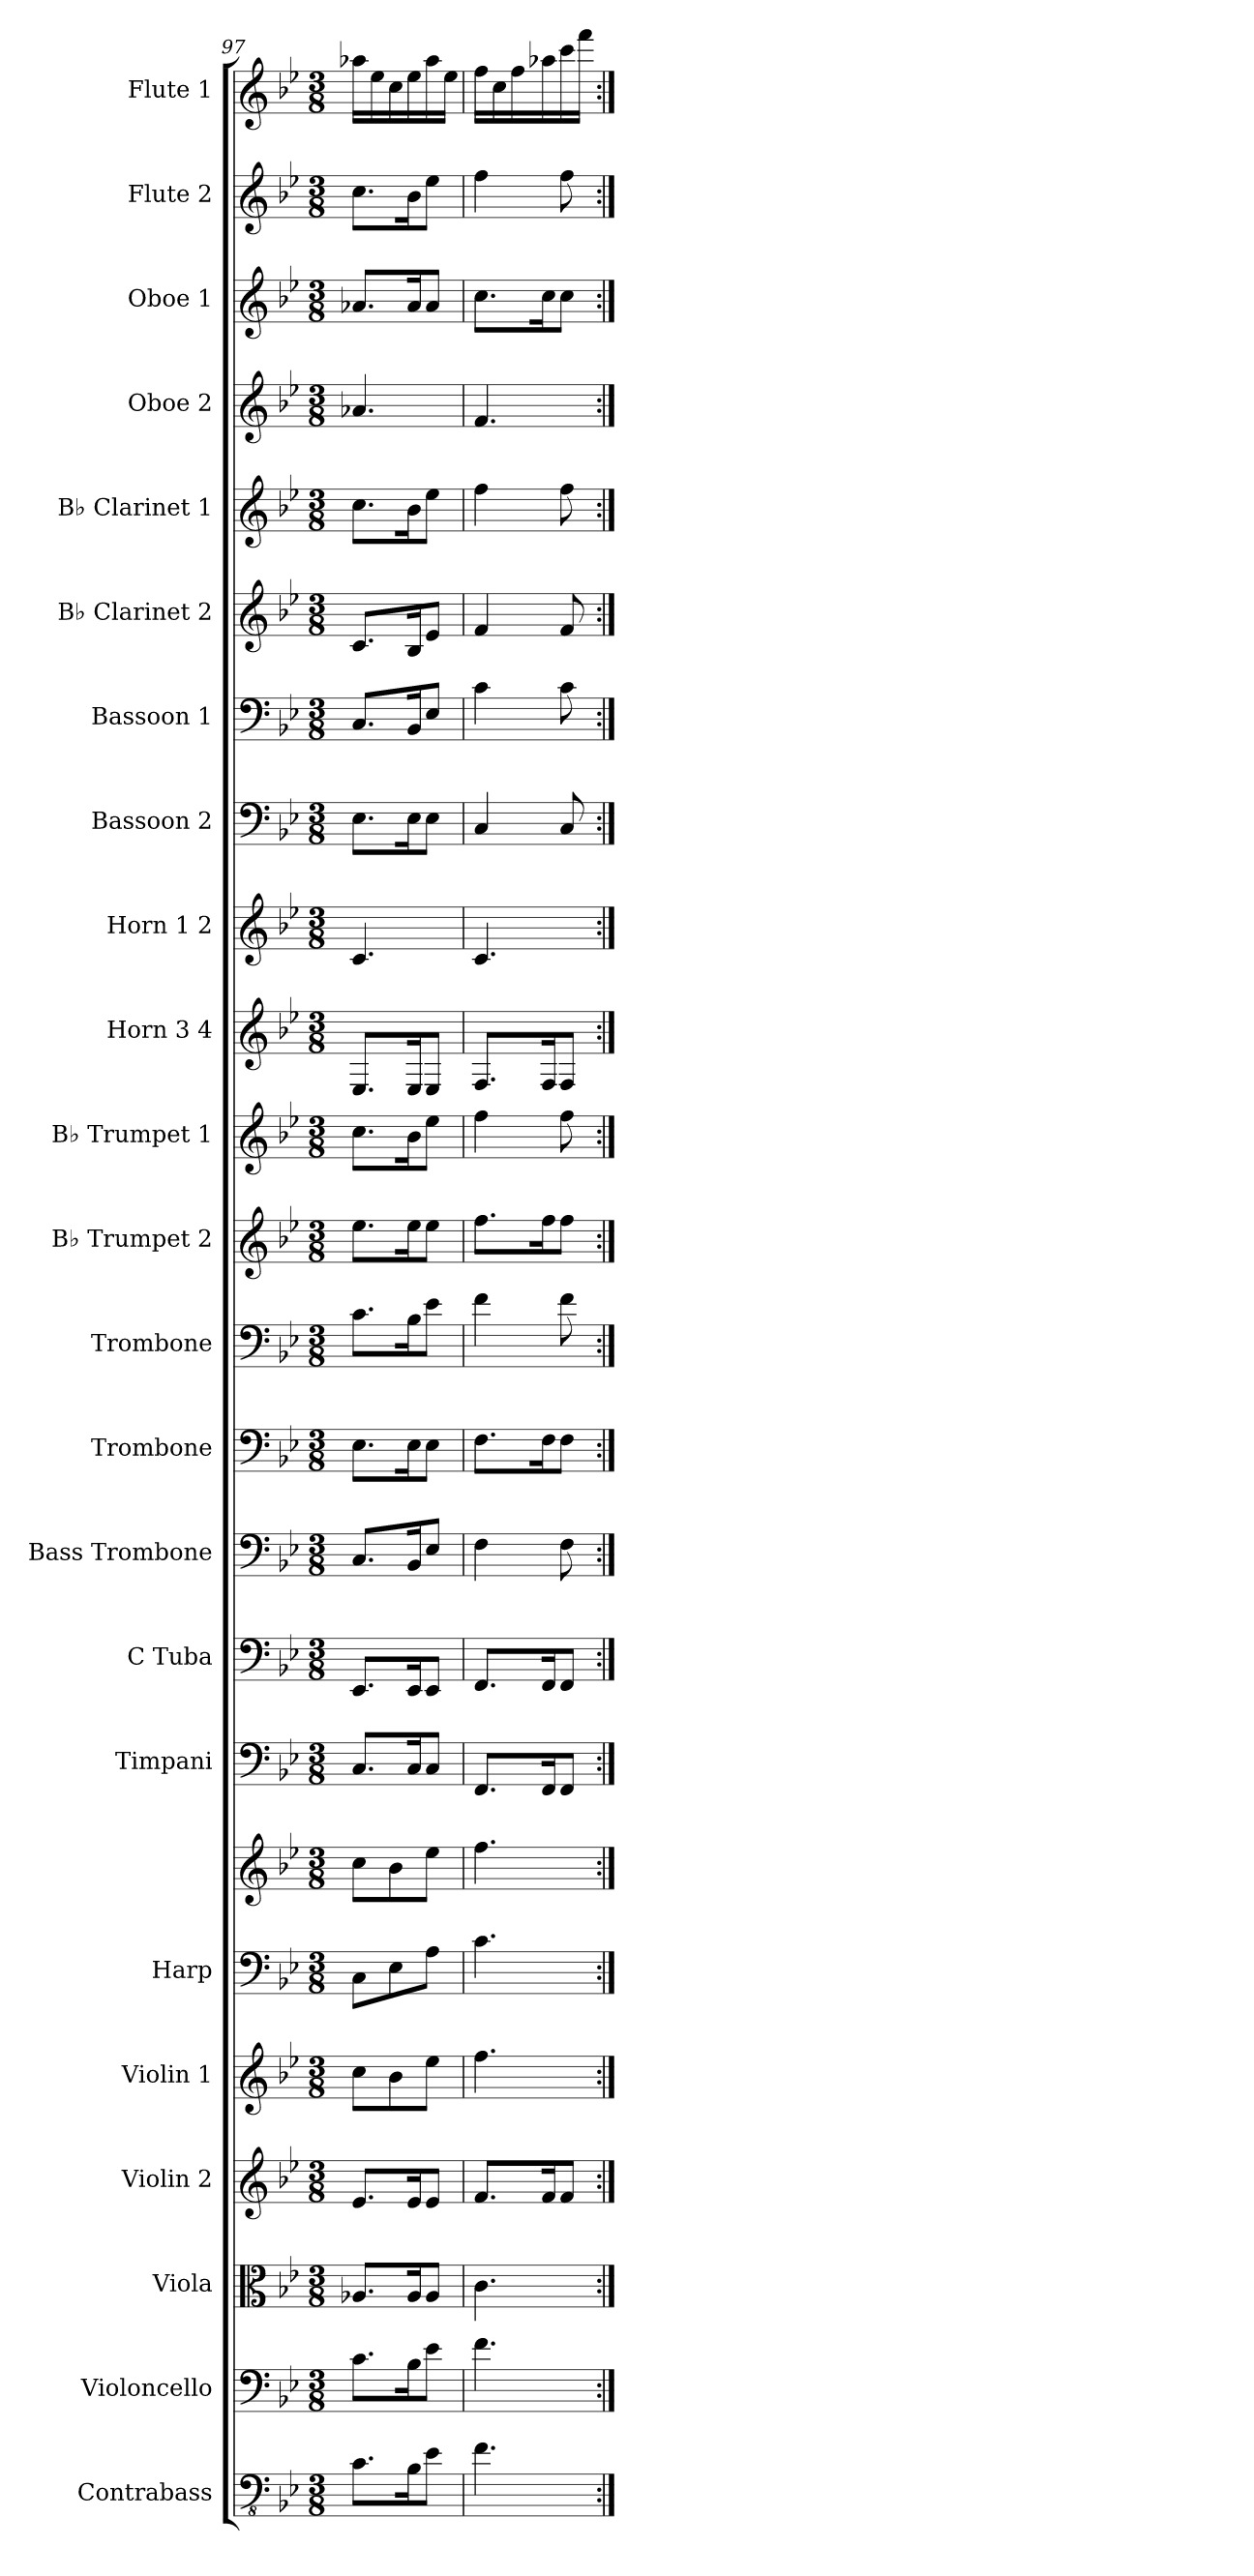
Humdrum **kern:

**kern	**kern	**kern	**kern	**kern	**kern	**kern	**kern	**kern	**kern	**kern	**kern	**kern	**kern	**kern	**kern	**kern	**kern	**kern	**kern	**kern	**kern	**kern	**kern
*part23	*part22	*part21	*part20	*part19	*part18	*part18	*part17	*part16	*part15	*part14	*part13	*part12	*part11	*part10	*part9	*part8	*part7	*part6	*part5	*part4	*part3	*part2	*part1
*staff24	*staff23	*staff22	*staff21	*staff20	*staff19	*staff18	*staff17	*staff16	*staff15	*staff14	*staff13	*staff12	*staff11	*staff10	*staff9	*staff8	*staff7	*staff6	*staff5	*staff4	*staff3	*staff2	*staff1
*I"Contrabass	*I"Violoncello	*I"Viola	*I"Violin 2	*I"Violin 1	*I"Harp	*	*I"Timpani	*I"C Tuba	*I"Bass Trombone	*I"Trombone	*I"Trombone	*I"B♭ Trumpet 2	*I"B♭ Trumpet 1	*I"Horn 3 4	*I"Horn 1 2	*I"Bassoon 2	*I"Bassoon 1	*I"B♭ Clarinet 2	*I"B♭ Clarinet 1	*I"Oboe 2	*I"Oboe 1	*I"Flute 2	*I"Flute 1
*I'Cbs.	*I'Vlc.	*I'Vla.	*I'Vln. 2	*I'Vln. 1	*I'Hrp.	*	*I'Timp.	*I'C Tu.	*I'B. Trb.	*I'Trb.	*I'Trb.	*I'B♭ Tpt. 2	*I'B♭ Tpt. 1	*I'Hn. 3 4	*I'Hn. 1 2	*I'Bsn. 2	*I'Bsn. 1	*I'B♭ Cl. 2	*I'B♭ Cl. 1	*I'Ob. 2	*I'Ob. 1	*I'Fl. 2	*I'Fl. 1
!!LO:PB:g=z
*clefFv4	*clefF4	*clefC3	*clefG2	*clefG2	*clefF4	*clefG2	*clefF4	*clefF4	*clefF4	*clefF4	*clefF4	*clefG2	*clefG2	*clefG2	*clefG2	*clefF4	*clefF4	*clefG2	*clefG2	*clefG2	*clefG2	*clefG2	*clefG2
*	*	*	*	*	*	*	*	*	*	*	*	*ITrd1c2	*ITrd1c2	*ITrd4c7	*ITrd4c7	*	*	*ITrd1c2	*ITrd1c2	*	*	*	*
*k[b-e-]	*k[b-e-]	*k[b-e-]	*k[b-e-]	*k[b-e-]	*k[b-e-]	*k[b-e-]	*k[b-e-]	*k[b-e-]	*k[b-e-]	*k[b-e-]	*k[b-e-]	*k[b-e-a-d-]	*k[b-e-a-d-]	*k[b-e-a-]	*k[b-e-a-]	*k[b-e-]	*k[b-e-]	*k[b-e-a-d-]	*k[b-e-a-d-]	*k[b-e-]	*k[b-e-]	*k[b-e-]	*k[b-e-]
*B-:	*B-:	*B-:	*B-:	*B-:	*B-:	*B-:	*B-:	*B-:	*B-:	*B-:	*B-:	*A-:	*A-:	*E-:	*E-:	*B-:	*B-:	*A-:	*A-:	*B-:	*B-:	*B-:	*B-:
*M3/8	*M3/8	*M3/8	*M3/8	*M3/8	*M3/8	*M3/8	*M3/8	*M3/8	*M3/8	*M3/8	*M3/8	*M3/8	*M3/8	*M3/8	*M3/8	*M3/8	*M3/8	*M3/8	*M3/8	*M3/8	*M3/8	*M3/8	*M3/8
=97	=97	=97	=97	=97	=97	=97	=97	=97	=97	=97	=97	=97	=97	=97	=97	=97	=97	=97	=97	=97	=97	=97	=97
8.C\L	8.c\L	8.A-X/L	8.e-/L	8cc\L	8C\L	8cc\L	8.C/L	8.EE-/L	8.C/L	8.E-\L	8.c\L	8.dd-\L	8.b-\L	8.AA-/L	4.F/	8.E-\L	8.C/L	8.B-/L	8.b-\L	4.a-X/	8.a-X/L	8.cc\L	16aa-X\LL
.	.	.	.	.	.	.	.	.	.	.	.	.	.	.	.	.	.	.	.	.	.	.	16ee-\
.	.	.	.	8b-\	8E-\	8b-\	.	.	.	.	.	.	.	.	.	.	.	.	.	.	.	.	16cc\
16BB-\K	16B-\K	16A-/K	16e-/K	.	.	.	16C/K	16EE-/K	16BB-/K	16E-\K	16B-\K	16dd-\K	16a-\K	16AA-/K	.	16E-\K	16BB-/K	16A-/K	16a-\K	.	16a-/K	16b-\K	16ee-\
8E-\J	8e-\J	8A-/J	8e-/J	8ee-\J	8A\J	8ee-\J	8C/J	8EE-/J	8E-/J	8E-\J	8e-\J	8dd-\J	8dd-\J	8AA-/J	.	8E-\J	8E-/J	8d-/J	8dd-\J	.	8a-/J	8ee-\J	16aa-\
.	.	.	.	.	.	.	.	.	.	.	.	.	.	.	.	.	.	.	.	.	.	.	16ee-\JJ
=98	=98	=98	=98	=98	=98	=98	=98	=98	=98	=98	=98	=98	=98	=98	=98	=98	=98	=98	=98	=98	=98	=98	=98
4.F\	4.f\	4.c\	8.f/L	4.ff\	4.c\	4.ff\	8.FF/L	8.FF/L	4F\	8.F\L	4f\	8.ee-\L	4ee-\	8.BB-/L	4.F/	4C/	4c\	4e-/	4ee-\	4.f/	8.cc\L	4ff\	16ff\LL
.	.	.	.	.	.	.	.	.	.	.	.	.	.	.	.	.	.	.	.	.	.	.	16cc\
.	.	.	.	.	.	.	.	.	.	.	.	.	.	.	.	.	.	.	.	.	.	.	16ff\
.	.	.	16f/K	.	.	.	16FF/K	16FF/K	.	16F\K	.	16ee-\K	.	16BB-/K	.	.	.	.	.	.	16cc\K	.	16aa-X\
.	.	.	8f/J	.	.	.	8FF/J	8FF/J	8F\	8F\J	8f\	8ee-\J	8ee-\	8BB-/J	.	8C/	8c\	8e-/	8ee-\	.	8cc\J	8ff\	16ccc\
.	.	.	.	.	.	.	.	.	.	.	.	.	.	.	.	.	.	.	.	.	.	.	16fff\JJ
=:|!	=:|!	=:|!	=:|!	=:|!	=:|!	=:|!	=:|!	=:|!	=:|!	=:|!	=:|!	=:|!	=:|!	=:|!	=:|!	=:|!	=:|!	=:|!	=:|!	=:|!	=:|!	=:|!	=:|!
*-	*-	*-	*-	*-	*-	*-	*-	*-	*-	*-	*-	*-	*-	*-	*-	*-	*-	*-	*-	*-	*-	*-	*-
